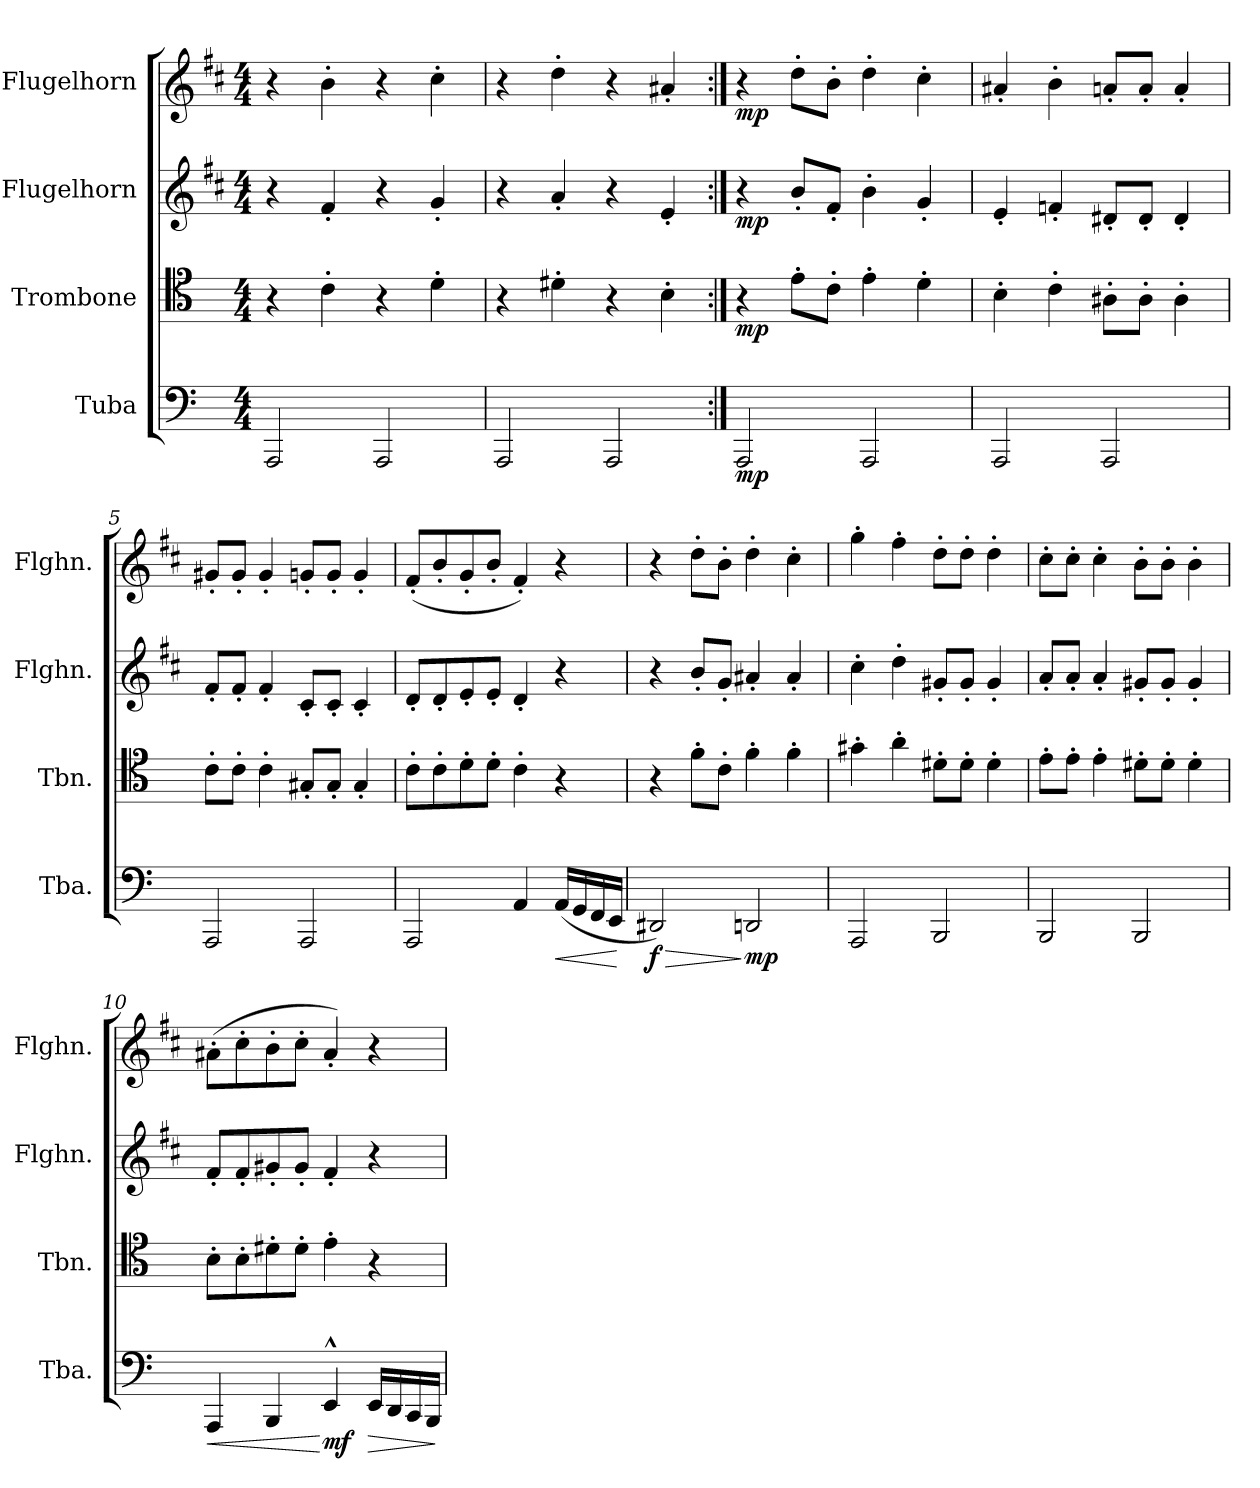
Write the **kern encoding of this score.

**kern	**dynam	**kern	**dynam	**kern	**dynam	**kern	**dynam
*part4	*part4	*part3	*part3	*part2	*part2	*part1	*part1
*staff4	*staff4	*staff3	*staff3	*staff2	*staff2	*staff1	*staff1
*I"Tuba	*	*I"Trombone	*	*I"Flugelhorn	*	*I"Flugelhorn	*
*I'Tba.	*	*I'Tbn.	*	*I'Flghn.	*	*I'Flghn.	*
*clefF4	*	*clefC4	*	*clefG2	*	*clefG2	*
*	*	*	*	*ITrd1c2	*	*ITrd1c2	*
*k[]	*	*k[]	*	*k[]	*	*k[]	*
*M4/4	*	*M4/4	*	*M4/4	*	*M4/4	*
=1	=1	=1	=1	=1	=1	=1	=1
2AAA/	.	4r	.	4r	.	4r	.
.	.	4c'\	.	4e'/	.	4a'\	.
2AAA/	.	4r	.	4r	.	4r	.
.	.	4d'\	.	4f'/	.	4b'\	.
=2	=2	=2	=2	=2	=2	=2	=2
2AAA/	.	4r	.	4r	.	4r	.
.	.	4d#X'\	.	4g'/	.	4cc'\	.
2AAA/	.	4r	.	4r	.	4r	.
.	.	4B'\	.	4d'/	.	4g#X'/	.
=3:|!	=3:|!	=3:|!	=3:|!	=3:|!	=3:|!	=3:|!	=3:|!
!	!LO:DY:b	!	!LO:DY:b	!	!LO:DY:b	!	!LO:DY:b
2AAA/	mp	4r	mp	4r	mp	4r	mp
.	.	8e'\L	.	8a'/L	.	8cc'\L	.
.	.	8c'\J	.	8e'/J	.	8a'\J	.
2AAA/	.	4e'\	.	4a'\	.	4cc'\	.
.	.	4d'\	.	4f'/	.	4b'\	.
=4	=4	=4	=4	=4	=4	=4	=4
2AAA/	.	4B'\	.	4d'/	.	4g#X'/	.
.	.	4c'\	.	4e-X'/	.	4a'\	.
2AAA/	.	8A#X'\L	.	8c#X'/L	.	8gn'/L	.
.	.	8A#'\J	.	8c#'/J	.	8g'/J	.
.	.	4A#'\	.	4c#'/	.	4g'/	.
=5	=5	=5	=5	=5	=5	=5	=5
2AAA/	.	8c'\L	.	8e'/L	.	8f#X'/L	.
.	.	8c'\J	.	8e'/J	.	8f#'/J	.
.	.	4c'\	.	4e'/	.	4f#'/	.
2AAA/	.	8G#X'/L	.	8B'/L	.	8fn'/L	.
.	.	8G#'/J	.	8B'/J	.	8f'/J	.
.	.	4G#'/	.	4B'/	.	4f'/	.
!!LO:LB:g=z
=6	=6	=6	=6	=6	=6	=6	=6
2AAA/	.	8c'\L	.	8c'/L	.	(<8e'/L	.
.	.	8c'\	.	8c'/	.	8a'/	.
.	.	8d'\	.	8d'/	.	8f'/	.
.	.	8d'\J	.	8d'/J	.	8a'/J	.
4AA/	.	4c'\	.	4c'/	.	4e'/)	.
!	!LO:HP:b	!	!	!	!	!	!
(<16AA/LL	<	4r	.	4r	.	4r	.
16GG/	.	.	.	.	.	.	.
16FF/	.	.	.	.	.	.	.
16EE/JJ	.	.	.	.	.	.	.
.	[	.	.	.	.	.	.
=7	=7	=7	=7	=7	=7	=7	=7
!	!LO:HP:b	!	!	!	!	!	!
!	!LO:DY:n=1:b	!	!	!	!	!	!
2DD#X/)	> f	4r	.	4r	.	4r	.
.	.	8f'\L	.	8a'/L	.	8cc'\L	.
.	.	8c'\J	.	8f'/J	.	8a'\J	.
!	!LO:DY:n=2:b	!	!	!	!	!	!
2DDn/	] mp	4f'\	.	4g#X'/	.	4cc'\	.
.	.	4f'\	.	4g#'/	.	4b'\	.
=8	=8	=8	=8	=8	=8	=8	=8
2AAA/	.	4g#X'\	.	4b'\	.	4ff'\	.
.	.	4a'\	.	4cc'\	.	4ee'\	.
2BBB/	.	8d#X'\L	.	8f#X'/L	.	8cc'\L	.
.	.	8d#'\J	.	8f#'/J	.	8cc'\J	.
.	.	4d#'\	.	4f#'/	.	4cc'\	.
=9	=9	=9	=9	=9	=9	=9	=9
2BBB/	.	8e'\L	.	8g'/L	.	8b'\L	.
.	.	8e'\J	.	8g'/J	.	8b'\J	.
.	.	4e'\	.	4g'/	.	4b'\	.
2BBB/	.	8d#X'\L	.	8f#X'/L	.	8a'\L	.
.	.	8d#'\J	.	8f#'/J	.	8a'\J	.
.	.	4d#'\	.	4f#'/	.	4a'\	.
=10	=10	=10	=10	=10	=10	=10	=10
!	!LO:HP:b	!	!	!	!	!	!
4AAA/	<	8B'\L	.	8e'/L	.	(>8g#X'\L	.
.	.	8B'\	.	8e'/	.	8b'\	.
4BBB/	.	8d#X'\	.	8f#X'/	.	8a'\	.
.	.	8d#'\J	.	8f#'/J	.	8b'\J	.
!	!LO:DY:n=1:b	!	!	!	!	!	!
4EE^^/	[ mf	4e'\	.	4e'/	.	4g#'/)	.
!	!LO:HP:b	!	!	!	!	!	!
16EE/LL	>	4r	.	4r	.	4r	.
16DD/	.	.	.	.	.	.	.
16CC/	.	.	.	.	.	.	.
16BBB/JJ	.	.	.	.	.	.	.
.	]	.	.	.	.	.	.
=	=	=	=	=	=	=	=
*-	*-	*-	*-	*-	*-	*-	*-
